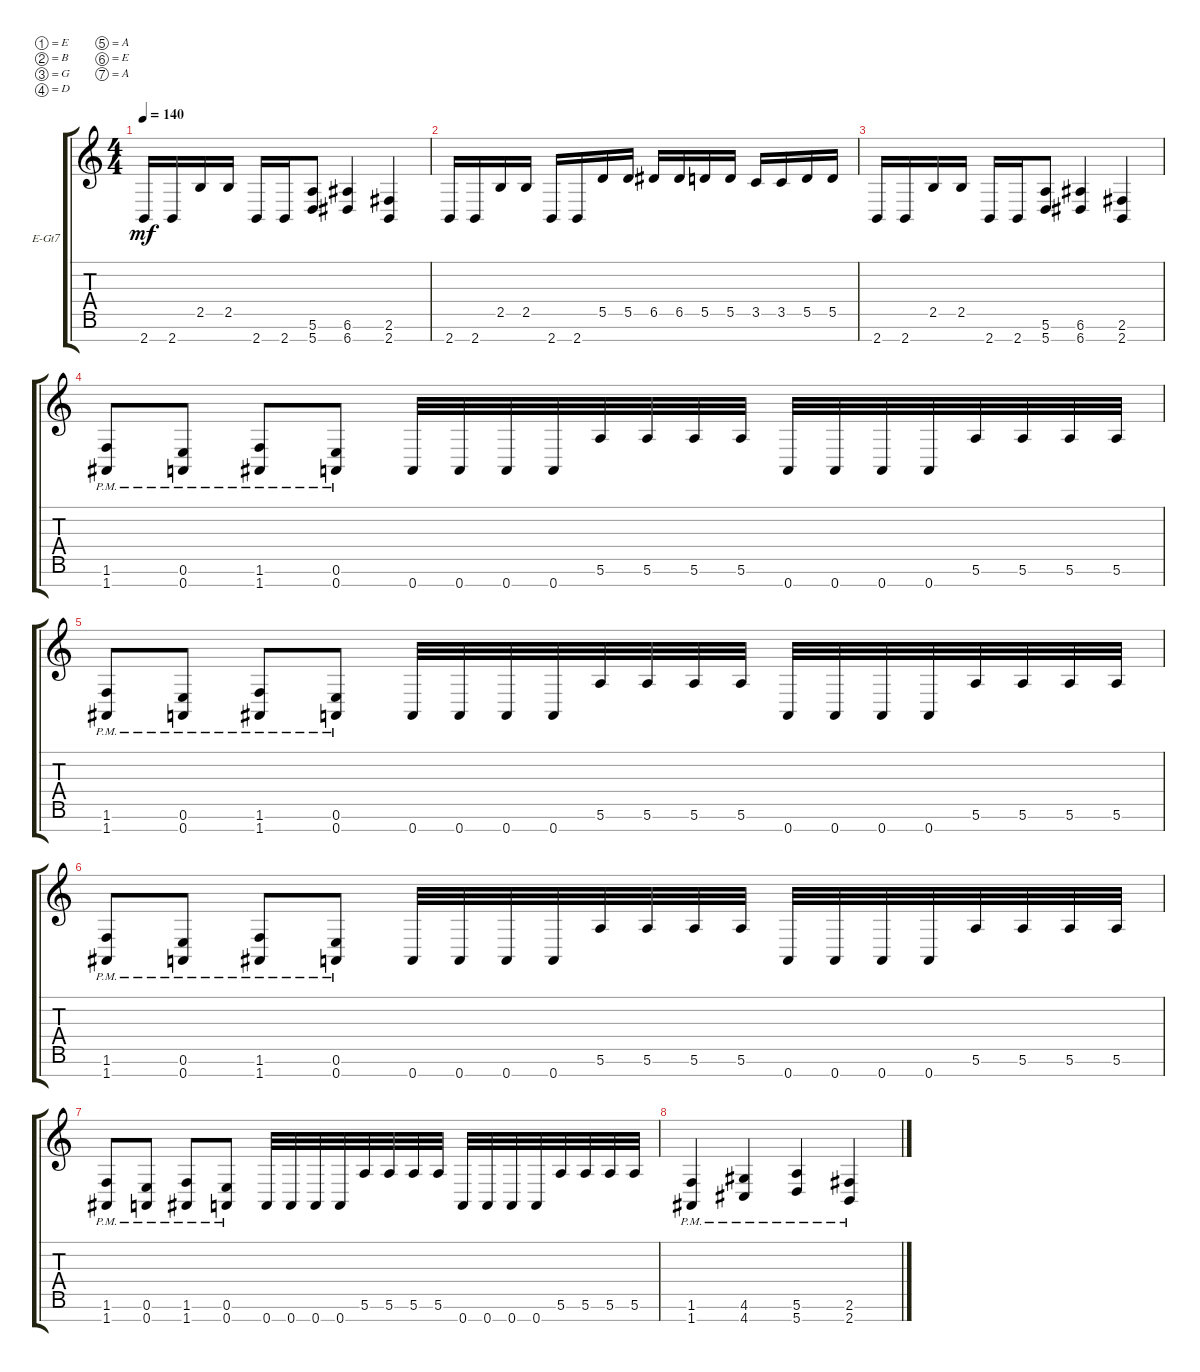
\defaultSystemsLayout 4
\bracketExtendMode groupsimilarinstruments
\firstSystemTrackNameOrientation horizontal
\otherSystemsTrackNameOrientation horizontal
\track ("Electric Guitar" "E-Gt7") {instrument overdrivenguitar}
\staff {score tabs}
\tuning (E4 B3 G3 D3 A2 E2 A1)
\ts (4 4)
\tempo 140
\clef g2
\ks c
2.7.16{dy mf} 2.7.16 2.5.16 2.5.16 2.7.16 2.7.16 (5.7 5.6).8 (6.7 6.6).4 (2.7 2.6).4 |
2.7.16 2.7.16 2.5.16 2.5.16 2.7.16 2.7.16 5.5.16 5.5.16 6.5.16 6.5.16 5.5.16 5.5.16 3.5.16 3.5.16 5.5.16 5.5.16 |
2.7.16 2.7.16 2.5.16 2.5.16 2.7.16 2.7.16 (5.7 5.6).8 (6.7 6.6).4 (2.7 2.6).4 |
(1.7{pm} 1.6{pm}).8 (0.7{pm} 0.6{pm}).8 (1.7{pm} 1.6{pm}).8 (0.6{pm} 0.7{pm}).8 0.7.32 0.7.32 0.7.32 0.7.32 5.6.32 5.6.32 5.6.32 5.6.32 0.7.32 0.7.32 0.7.32 0.7.32 5.6.32 5.6.32 5.6.32 5.6.32 |
(1.7{pm} 1.6{pm}).8 (0.7{pm} 0.6{pm}).8 (1.7{pm} 1.6{pm}).8 (0.6{pm} 0.7{pm}).8 0.7.32 0.7.32 0.7.32 0.7.32 5.6.32 5.6.32 5.6.32 5.6.32 0.7.32 0.7.32 0.7.32 0.7.32 5.6.32 5.6.32 5.6.32 5.6.32 |
(1.7{pm} 1.6{pm}).8 (0.7{pm} 0.6{pm}).8 (1.7{pm} 1.6{pm}).8 (0.6{pm} 0.7{pm}).8 0.7.32 0.7.32 0.7.32 0.7.32 5.6.32 5.6.32 5.6.32 5.6.32 0.7.32 0.7.32 0.7.32 0.7.32 5.6.32 5.6.32 5.6.32 5.6.32 |
(1.7{pm} 1.6{pm}).8 (0.7{pm} 0.6{pm}).8 (1.7{pm} 1.6{pm}).8 (0.6{pm} 0.7{pm}).8 0.7.32 0.7.32 0.7.32 0.7.32 5.6.32 5.6.32 5.6.32 5.6.32 0.7.32 0.7.32 0.7.32 0.7.32 5.6.32 5.6.32 5.6.32 5.6.32 |
(1.7{pm} 1.6{pm}).4 (4.7{pm} 4.6{pm}).4 (5.6{pm} 5.7{pm}).4 (2.7{pm} 2.6{pm}).4
